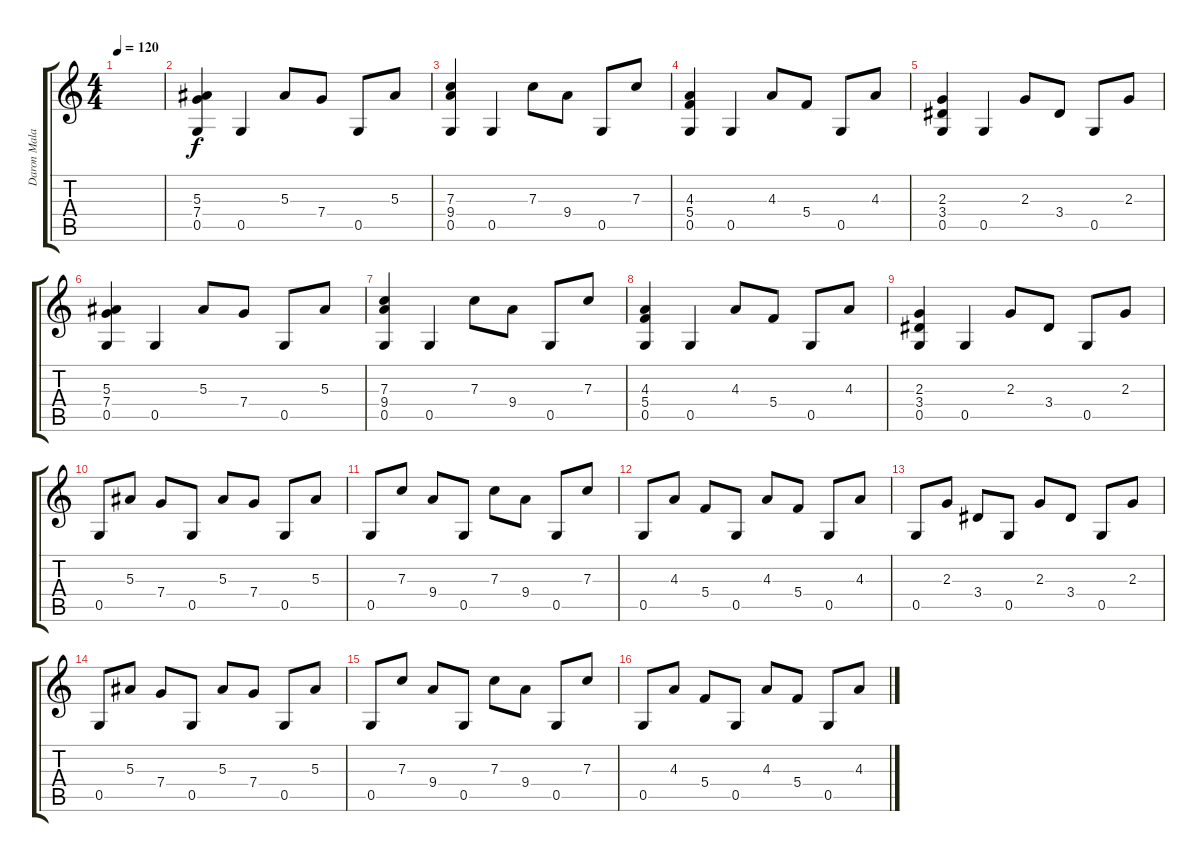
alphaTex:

\track ("Daron Malakian (Overdrive)" "Daron Mala") {instrument overdrivenguitar}
\staff {score tabs}
\tuning (D4 A3 F3 C3 G2 C2) {hide}
\ts (4 4)
\tempo 120
\clef g2
\ks c
|
(5.3 7.4 0.5).4 0.5.4 5.3.8 7.4.8 0.5.8 5.3.8 |
(7.3 9.4 0.5).4 0.5.4 7.3.8 9.4.8 0.5.8 7.3.8 |
(4.3 5.4 0.5).4 0.5.4 4.3.8 5.4.8 0.5.8 4.3.8 |
(2.3 3.4 0.5).4 0.5.4 2.3.8 3.4.8 0.5.8 2.3.8 |
(5.3 7.4 0.5).4 0.5.4 5.3.8 7.4.8 0.5.8 5.3.8 |
(7.3 9.4 0.5).4 0.5.4 7.3.8 9.4.8 0.5.8 7.3.8 |
(4.3 5.4 0.5).4 0.5.4 4.3.8 5.4.8 0.5.8 4.3.8 |
(2.3 3.4 0.5).4 0.5.4 2.3.8 3.4.8 0.5.8 2.3.8 |
0.5.8 5.3.8 7.4.8 0.5.8 5.3.8 7.4.8 0.5.8 5.3.8 |
0.5.8 7.3.8 9.4.8 0.5.8 7.3.8 9.4.8 0.5.8 7.3.8 |
0.5.8 4.3.8 5.4.8 0.5.8 4.3.8 5.4.8 0.5.8 4.3.8 |
0.5.8 2.3.8 3.4.8 0.5.8 2.3.8 3.4.8 0.5.8 2.3.8 |
0.5.8 5.3.8 7.4.8 0.5.8 5.3.8 7.4.8 0.5.8 5.3.8 |
0.5.8 7.3.8 9.4.8 0.5.8 7.3.8 9.4.8 0.5.8 7.3.8 |
0.5.8 4.3.8 5.4.8 0.5.8 4.3.8 5.4.8 0.5.8 4.3.8
